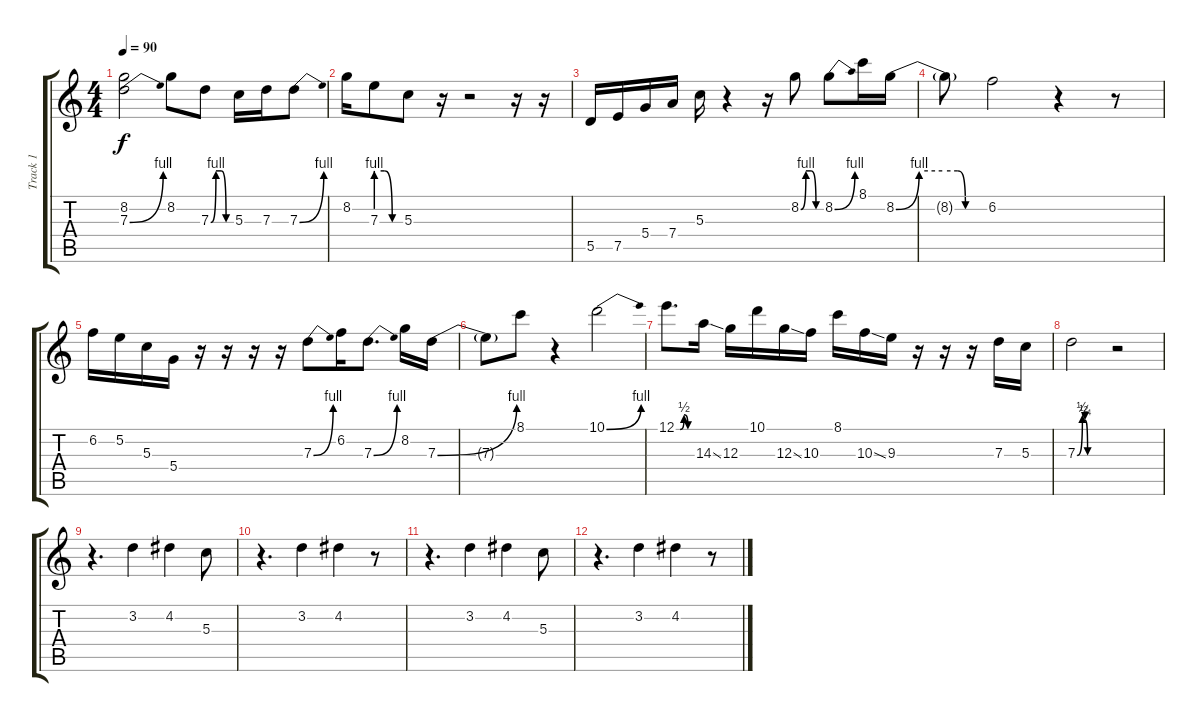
\track ("Track 1" "Track 1") {instrument acousticguitarsteel}
\staff {score tabs}
\tuning (E4 B3 G3 D3 A2 E2) {hide}
\ts (4 4)
\tempo 90
\clef g2
\ks c
(8.2 7.3{be (bend 0 0 60 4)}).2{dy f} 8.2.8 7.3{be (custom 0 0 15 4 30 4 45 0 60 0)}.8 5.3.16 7.3.16 7.3{be (bend 0 0 60 4)}.8 |
8.2.16 7.3{be (custom 0 4 20 4 40 0 60 0)}.8 5.3.8 r.16 r.2 r.16 r.16 |
5.5.16 7.5.16 5.4.16 7.4.16 5.3.16 r.4 r.16 8.2{be (custom 0 0 15 4 30 4 45 0 60 0)}.8 8.2{be (bend 0 0 60 4)}.8 8.1.16 8.2{be (custom 0 0 15 4 30 4 40 4 45 0 60 0)}.16 |
8.2{t}.8 6.2.2 r.4 r.8 |
6.2.16 5.2.16 5.3.16 5.4.16 r.16 r.16 r.16 r.16 7.3{be (bend 0 0 60 4)}.8 6.2.16 7.3{be (bend 0 0 60 4)}.8{d} 8.2.16 7.3{be (bend 0 0 60 4)}.16 |
7.3{t}.8 8.1.8 r.4 10.1{be (bend 0 0 60 4)}.2 |
12.1{be (custom 0 0 15 0 30 2 45 0 60 0)}.8{d} 14.3{ss}.16 12.3.16 10.1.16 12.3{ss}.16 10.3.16 8.1.16 10.3{ss}.16 9.3.16 r.16 r.16 r.16 7.3.16 5.3.16 |
7.3{be (custom 0 0 10 2 15 1 20 0 30 0 45 0 60 0)}.2 r.2 |
r.4{d} 3.2.4 4.2.4 5.3.8 |
r.4{d} 3.2.4 4.2.4 r.8 |
r.4{d} 3.2.4 4.2.4 5.3.8 |
r.4{d} 3.2.4 4.2.4 r.8
